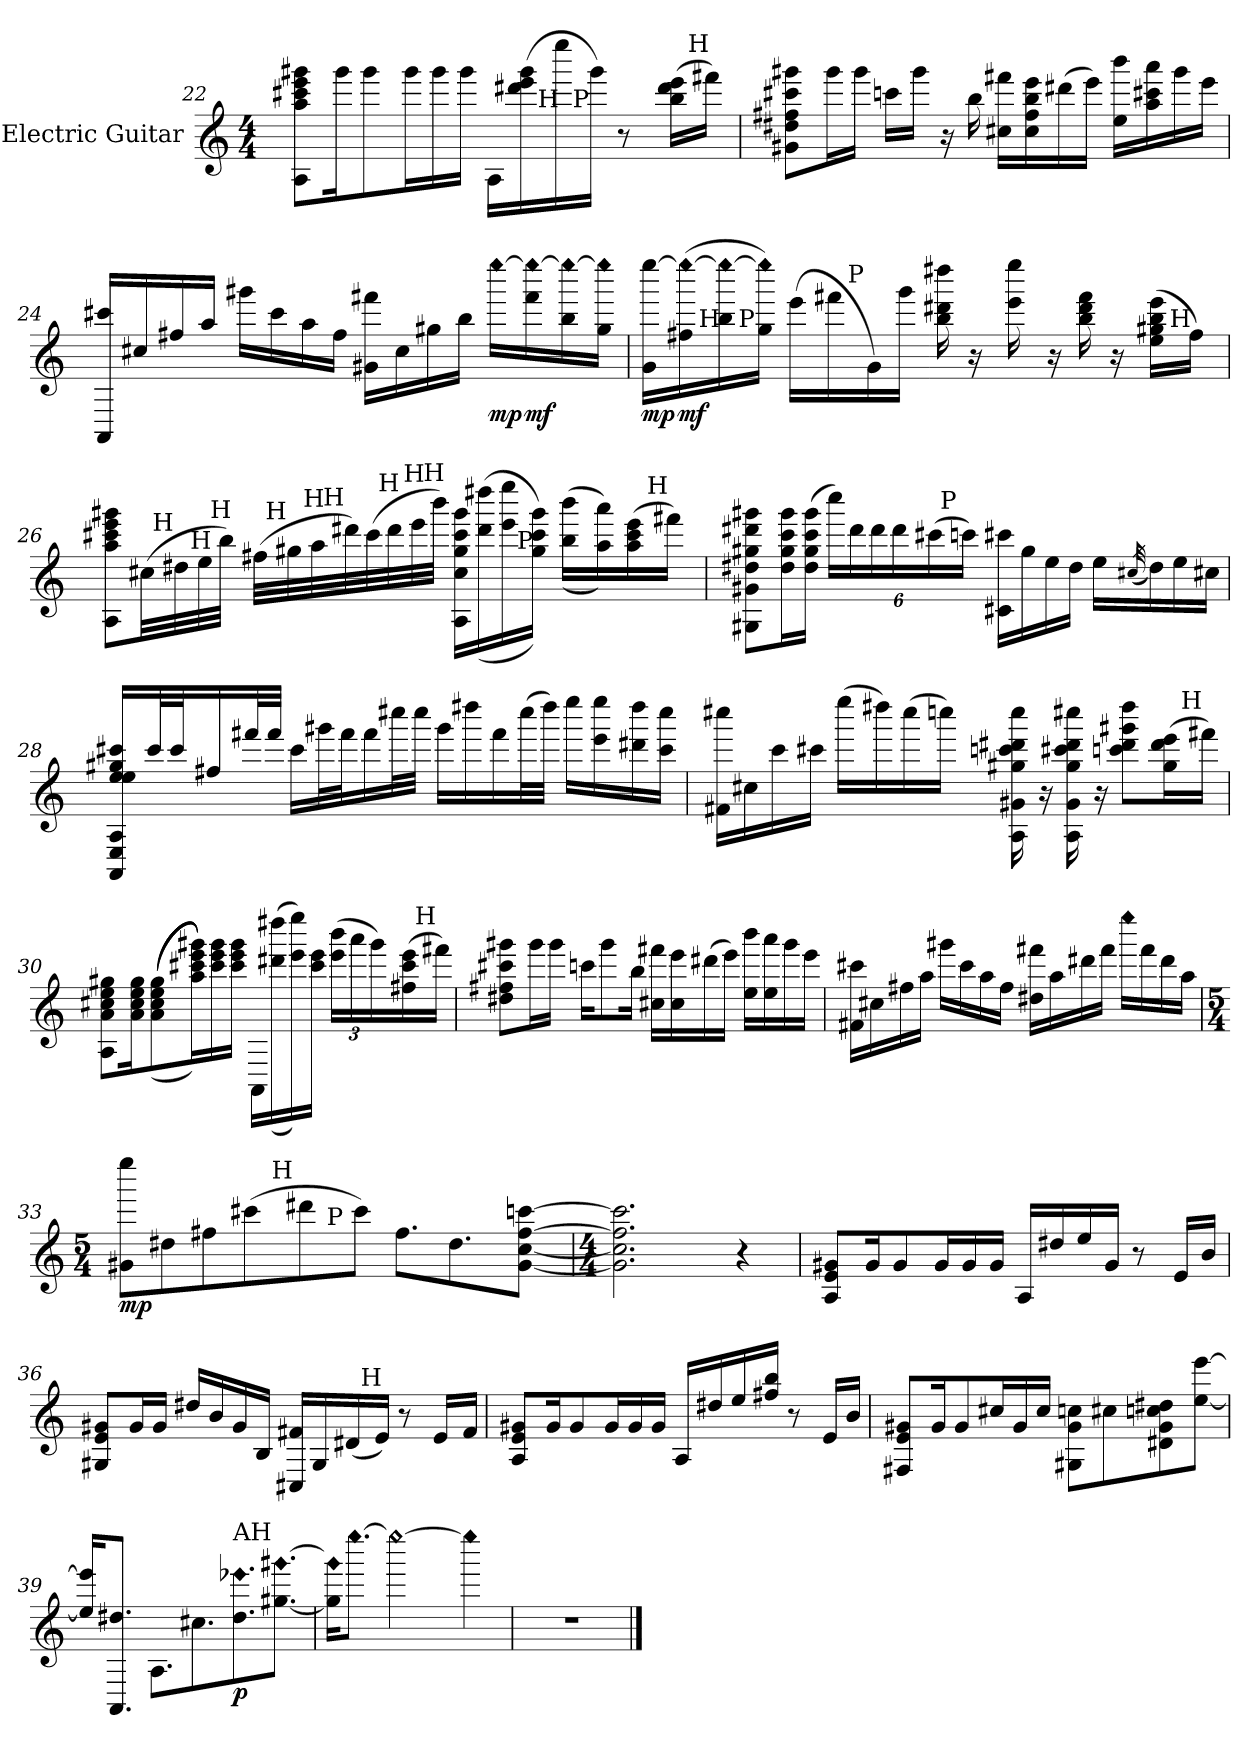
**kern	**dynam
*part1	*part1
*staff1	*staff1
*I"Electric Guitar	*
!!LO:LB:g=z
*clefG2	*
*ITrd7c12	*
*k[]	*
*C:	*
*M4/4	*
=22	=22
*^	*
*	*^	*
8AA\ 8a\ 8cc#X\ 8ee\ 8gg#X\L	2ryy	2ryy	.
16gg#\K	.	.	.
8gg#\	.	.	.
16gg#\L	.	.	.
16gg#\	.	.	.
16gg#\JJ	.	.	.
16AA\LL	16.ryy	8ryy	.
(16dd#X\ 16ee\ 16gg#\	.	.	.
!	!LO:TX:a:t=H	!	!
.	4ryy	.	.
16eee\	.	32ryy	.
!	!	!LO:TX:a:t=P	!
.	.	4ryy	.
16gg#\JJ)	.	.	.
8r	.	.	.
.	8ryy	.	.
(16b\ 16dd#\ 16ee\LL	.	.	.
!	!	!LO:TX:a:t=H	!
.	.	16.ryy	.
16ff#X\JJ)	.	.	.
.	32ryy	.	.
*v	*v	*v	*
=23	=23
8G#X\ 8d#X\ 8f#X\ 8cc#X\ 8gg#X\L	.
16gg#\L	.
16gg#\JJ	.
16ccn\LL	.
16gg#\JJ	.
16r	.
16b\	.
16c#X\ 16ff#X\LL	.
16c#\ 16f#\ 16b\ 16ee\	.
(16dd#X\	.
16ee\JJ)	.
16e\ 16bb\LL	.
16a\ 16cc#X\ 16aa\	.
16gg#\	.
16ee\JJ	.
!!LO:LB:g=z
=24	=24
*MM84	*
16AAA/ 16cc#X/LL	.
16c#X/	.
16f#X/	.
16a/JJ	.
16gg#X\LL	.
16cc#\	.
16a\	.
16f#\JJ	.
16G#X\ 16ff#X\LL	.
16c#\	.
16g#X\	.
16b\JJ	.
!LO:N:head=diamond	!LO:DY:b
[16eee\LL	mp
!LO:N:n=2:head=diamond	!LO:DY:b
16ff#\ 16eee\_	mf
!LO:N:n=2:head=diamond	!
16b\ 16eee\_	.
!LO:N:n=2:head=diamond	!
16g#\ 16eee\]JJ	.
=25	=25
!LO:N:n=2:head=diamond	!LO:DY:b
*^	*
*	*^	*
*	*	*^	*
16G\ [16eee\LL	16.ryy	8ryy	4ryy	mp
!LO:N:n=2:head=diamond	!	!	!	!LO:DY:b
(16f#X\ 16eee\_	.	.	.	mf
!	!LO:TX:a:t=H	!	!	!
.	2ryy	.	.	.
!LO:N:n=2:head=diamond	!	!	!	!
16b\ 16eee\_	.	32ryy	.	.
!	!	!LO:TX:a:t=P	!	!
.	.	2ryy	.	.
!LO:N:n=2:head=diamond	!	!	!	!
16g\ 16eee\]JJ)	.	.	.	.
(16ee\LL	.	.	16.ryy	.
16ff#X\	.	.	.	.
!	!	!	!LO:TX:a:t=P	!
.	.	.	2ryy	.
16G\)	.	.	.	.
16gg\JJ	.	.	.	.
16b\ 16dd#X\ 16ddd#X\	.	.	.	.
16r	.	.	.	.
.	4ryy	.	.	.
16ee\ 16eee\	.	.	.	.
.	.	4ryy	.	.
16r	.	.	.	.
16b\ 16dd#\ 16ff#\	.	.	.	.
16r	.	.	.	.
.	8ryy	.	8ryy	.
(16e\ 16g#X\ 16b\ 16ee\LL	.	.	.	.
!	!	!LO:TX:a:t=H	!	!
.	.	16.ryy	.	.
16f#\JJ)	.	.	.	.
.	32ryy	.	32ryy	.
!!LO:LB:g=z	!!	!!	!!
=26	=26	=26	=26	=26
*^	*^	*^	*^	*
*	*	*	*	*^	*^	*^	*	*
*	*	*	*	*	*	*	*	*	*	*	*
8AA\ 8a\ 8cc#X\ 8ee\ 8gg#X\L	12..ryy	6ryy	6ryy	6ryy	6ryy	3ryy	3ryy	3ryy	3ryy	2ryy	.
(32c#X\LL	.	.	.	.	.	.	.	.	.	.	.
!	!LO:TX:a:t=H	!	!	!	!	!	!	!	!	!	!
.	3%2ryy	.	.	.	.	.	.	.	.	.	.
32d#X\	.	.	.	.	.	.	.	.	.	.	.
.	.	96ryy	24ryy	12ryy	12ryy	.	.	.	.	.	.
!	!	!LO:TX:a:t=H	!	!	!	!	!	!	!	!	!
.	.	3%2ryy	.	.	.	.	.	.	.	.	.
32e\	.	.	.	.	.	.	.	.	.	.	.
!	!	!	!LO:TX:a:t=H	!	!	!	!	!	!	!	!
.	.	.	3%2ryy	.	.	.	.	.	.	.	.
32b\JJJ)	.	.	.	.	.	.	.	.	.	.	.
(32f#X\LLL	.	.	.	48ryy	24ryy	.	.	.	.	.	.
!	!	!	!	!LO:TX:a:t=H	!	!	!	!	!	!	!
.	.	.	.	3%2ryy	.	.	.	.	.	.	.
32g#X\	.	.	.	.	.	.	.	.	.	.	.
.	.	.	.	.	96ryy	.	.	.	.	.	.
!	!	!	!	!	!LO:TX:a:t=H	!	!	!	!	!	!
.	.	.	.	.	3%2ryy	.	.	.	.	.	.
32a\	.	.	.	.	.	.	.	.	.	.	.
!	!	!	!	!	!	!LO:TX:a:t=H	!	!	!	!	!
.	.	.	.	.	.	3%2ryy	24.ryy	12ryy	12.ryy	.	.
32dd#X\)	.	.	.	.	.	.	.	.	.	.	.
(32cc#\	.	.	.	.	.	.	.	.	.	.	.
!	!	!	!	!	!	!	!LO:TX:a:t=H	!	!	!	!
.	.	.	.	.	.	.	3ryy	.	.	.	.
32dd#\	.	.	.	.	.	.	.	.	.	.	.
.	.	.	.	.	.	.	.	96ryy	.	.	.
!	!	!	!	!	!	!	!	!LO:TX:a:t=H	!	!	!
.	.	.	.	.	.	.	.	3ryy	.	.	.
32ee\	.	.	.	.	.	.	.	.	.	.	.
!	!	!	!	!	!	!	!	!	!LO:TX:a:t=H	!	!
.	.	.	.	.	.	.	.	.	3ryy	.	.
32bb\JJJ)	.	.	.	.	.	.	.	.	.	.	.
16AA\ 16c#\ 16g#\ 16cc#\ 16gg#\LL	.	.	.	.	.	.	.	.	.	8ryy	.
((16dd#\ 16ddd#X\	.	.	.	.	.	.	.	.	.	.	.
16ee\ 16eee\	.	.	.	.	.	.	.	.	.	32ryy	.
!	!	!	!	!	!	!	!	!	!	!LO:TX:a:t=P	!
.	.	.	.	.	.	.	.	.	.	4ryy	.
16g#\ 16cc#\ 16gg#\JJ))	.	.	.	.	.	.	.	.	.	.	.
.	.	.	.	.	.	.	6ryy	.	.	.	.
((16b\ 16bb\LL	.	.	.	.	.	.	.	.	.	.	.
.	.	.	.	.	.	.	.	6ryy	.	.	.
.	.	.	.	.	.	.	.	.	6ryy	.	.
16a\ 16aa\))	6ryy	.	.	.	.	.	.	.	.	.	.
.	.	12...ryy	.	.	.	.	.	.	.	.	.
(16a\ 16cc#\ 16ee\	.	.	12.ryy	.	.	.	.	.	.	.	.
.	.	.	.	.	.	.	12ryy	.	.	.	.
!	!	!	!	!	!	!	!	!	!	!LO:TX:a:t=H	!
.	.	.	.	.	.	.	.	.	.	16.ryy	.
.	.	.	.	.	.	.	.	24..ryy	.	.	.
16ff#X\JJ)	.	.	.	24.ryy	.	.	.	.	.	.	.
.	.	.	.	.	.	.	.	.	24ryy	.	.
.	.	.	.	.	48.ryy	.	.	.	.	.	.
.	48ryy	.	.	.	.	.	48ryy	.	.	.	.
*v	*v	*v	*v	*v	*v	*v	*v	*v	*v	*v	*
!!LO:LB:g=z
=27	=27
*MM83	*
*^	*
8GG#X\ 8G#X\ 8d#X\ 8g#X\ 8dd#X\ 8gg#X\L	4..ryy	.
16d#\ 16g#\ 16cc\ 16gg#\L	.	.
(16d#\ 16g#\ 16cc\ 16gg#\JJ	.	.
*Xbrackettup	*	*
24ccc\LL)	.	.
24dd#\	.	.
24dd#\	.	.
24dd#\	.	.
(24cc#X\	.	.
!	!LO:TX:a:t=P	!
.	2ryy	.
24ccn\JJ)	.	.
16C#X\ 16cc#X\LL	.	.
16g#\	.	.
16e\	.	.
16d#\JJ	.	.
16e\LL	.	.
(32qc#X/	.	.
16d#\)	.	.
16e\	.	.
16c#\JJ	16ryy	.
*v	*v	*
!!LO:PB:g=z
=28	=28
16AAA/ 16EE/ 16AA/ 16e/ 16e/ 16g#X/ 16cc#X/LL	.
32cc#/L	.
32cc#/J	.
16f#X/	.
32ff#X/L	.
32ff#/JJJ	.
16cc#\LL	.
32gg#X\L	.
32ff#\J	.
16ff#\	.
32ccc#X\L	.
32ccc#\JJJ	.
16gg#\LL	.
16ddd#X\	.
16ff#\	.
(32ccc#\L	.
32ddd#\JJJ)	.
16eee\LL	.
16ee\ 16eee\	.
16dd#X\ 16ddd#\	.
16cc#\ 16ccc#\JJ	.
!!LO:LB:g=z
=29	=29
*MM84	*
*^	*
16F#X\ 16ccc#X\LL	2ryy	.
16c#X\	.	.
16cc\	.	.
16cc#X\JJ	.	.
(16eee\LL	.	.
16ddd#X\)	.	.
(16ccc#\	.	.
16cccn\JJ)	.	.
16AA\ 16G#X\ 16g#X\ 16ccn\ 16dd#X\ 16ccc\	4ryy	.
16r	.	.
16AA\ 16G#\ 16g#\ 16cc#X\ 16dd#\ 16ccc#X\	.	.
16r	.	.
8ccn\ 8dd#\ 8gg#X\ 8ddd#\L	8ryy	.
(16g#\ 16dd#\ 16ee\L	32ryy	.
!	!LO:TX:a:t=H	!
.	16.ryy	.
16ff#X\JJ)	.	.
!!LO:LB:g=z	!!
=30	=30	=30
8AA\ 8A\ 8c#X\ 8e\ 8g#X\L	2ryy	.
16A\ 16c#\ 16e\ 16g#\K	.	.
((((8A\ 8c#\ 8e\ 8g#\	.	.
16a\ 16cc#X\ 16ee\ 16gg#X\L))))	.	.
16cc#\ 16ee\ 16gg#\	.	.
16cc#\ 16ee\ 16gg#\JJ	.	.
16AAA\LL	4ryy	.
((16dd#X\ 16ddd#X\	.	.
16ee\ 16eee\))	.	.
16cc#\ 16ee\JJ	.	.
(24ee\ 24bb\LL	8ryy	.
24aa\	.	.
24gg#\)	.	.
(16f#X\ 16cc#\ 16ee\	32ryy	.
!	!LO:TX:a:t=H	!
.	16.ryy	.
16ff#X\JJ)	.	.
*v	*v	*
=31	=31
*MM82	*
8d#X\ 8f#X\ 8cc#X\ 8gg#X\L	.
16gg#\L	.
16gg#\JJ	.
16ccn\KL	.
8gg#\	.
16b\Jk	.
16c#X\ 16ff#X\LL	.
16c#\ 16ee\	.
(16dd#X\	.
16ee\JJ)	.
16e\ 16bb\LL	.
16e\ 16aa\	.
16gg#\	.
16ee\JJ	.
!!LO:LB:g=z
=32	=32
*MM85	*
16F#X\ 16cc#X\LL	.
16c#X\	.
16f#X\	.
16a\JJ	.
16gg#X\LL	.
16cc#\	.
16a\	.
16f#\JJ	.
16d#X\ 16ff#X\LL	.
16a\	.
16dd#X\	.
16ff#\JJ	.
!LO:N:head=diamond	!
16eee\LL	.
16ff#\	.
16dd#\	.
16a\JJ	.
=33	=33
*M5/4	*
*MM79	*
!LO:N:n=2:head=diamond	!LO:DY:b
*^	*
*	*^	*
8G#X\ 8eee\L	4..ryy	2ryy	mp
8d#X\	.	.	.
8f#X\	.	.	.
(8cc#X\	.	.	.
!	!LO:TX:a:t=H	!	!
.	2ryy	.	.
8dd#X\	.	16ryy	.
!	!	!LO:TX:a:t=P	!
.	.	2ryy	.
8cc#\J)	.	.	.
8.f#\L	.	.	.
8.d#\	4ryy	.	.
.	.	8.ryy	.
[8G#\ [8c\ [8f#\ [8ccn\J	.	.	.
.	16ryy	.	.
*v	*v	*v	*
=34	=34
*M4/4	*
*MM78	*
2.G#\] 2.c\] 2.f#\] 2.cc\]	.
4r	.
!!LO:LB:g=z
=35	=35
*MM67	*
8AA/ 8E/ 8G#X/L	.
16G#/K	.
8G#/	.
16G#/L	.
16G#/	.
16G#/JJ	.
16AA/LL	.
16d#X/	.
16e/	.
16G#/JJ	.
8r	.
16E/LL	.
16B/JJ	.
=36	=36
*MM70	*
*^	*
8GG#X/ 8E/ 8G#X/L	2ryy	.
16G#/L	.	.
16G#/JJ	.	.
16d#X/LL	.	.
16B/	.	.
16G#/	.	.
16BB/JJ	.	.
16CC#X/ 16F#X/LL	8ryy	.
16GG#/	.	.
(16D#X/	32ryy	.
!	!LO:TX:a:t=H	!
.	4ryy	.
16E/JJ)	.	.
8r	.	.
16E/LL	.	.
.	16.ryy	.
16F#/JJ	.	.
*v	*v	*
!!LO:LB:g=z
=37	=37
8AA/ 8E/ 8G#X/L	.
16G#/K	.
8G#/	.
16G#/L	.
16G#/	.
16G#/JJ	.
16AA/LL	.
16d#X/	.
16e/	.
16f#X/ 16b/JJ	.
8r	.
16E/LL	.
16B/JJ	.
=38	=38
*MM65	*
8FF#X/ 8E/ 8G#X/L	.
16G#/K	.
8G#/	.
16c#X/L	.
16G#/	.
16c#/JJ	.
8GG#X\ 8G#\ 8cn\L	.
8c#X\	.
8D#X\ 8G#\ 8cn\ 8d#X\	.
[8e\ [8ee\J	.
=39	=39
16e/] 16ee/]KL	.
8.AAA/ 8.d#X/J	.
8.AA\L	.
8.c#X\	.
!LO:TX:a:t=AH	!
!LO:N:n=2:head=diamond	!LO:DY:b
8.d#\ 8.ee-X\	p
!LO:N:n=2:head=diamond	!
[8.g#X\ [8.gg#X\J	.
!!LO:LB:g=z
=40	=40
!LO:N:n=2:head=diamond	!
16g#\] 16gg#\]KL	.
!LO:N:head=diamond	!
[8.eee\J	.
!LO:N:head=diamond	!
2eee\_	.
!LO:N:head=diamond	!
4eee\]	.
=41	=41
1r	.
==	==
*-	*-
